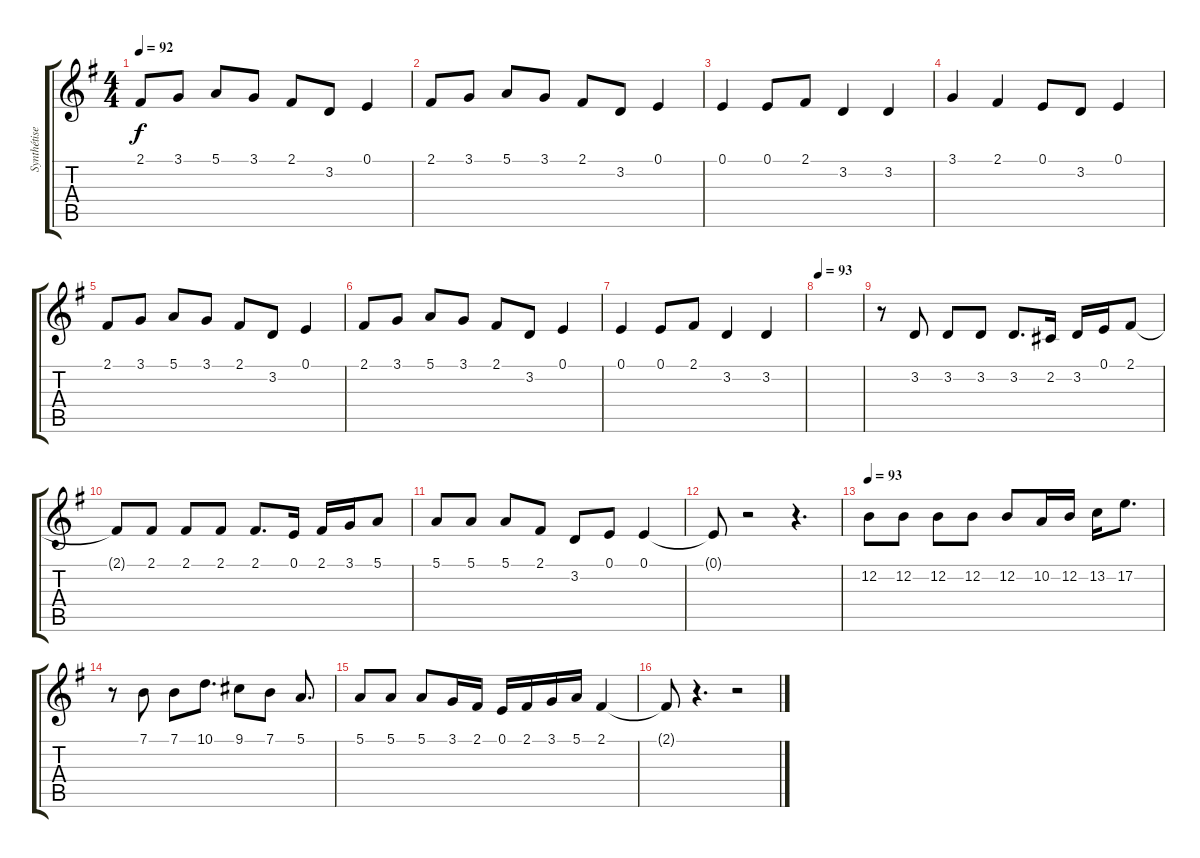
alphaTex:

\track ("Synthétiseur 2" "Synthétise") {instrument electricgrandpiano}
\staff {score tabs}
\tuning (E4 B3 G3 D3 A2 E2) {hide}
\ts (4 4)
\tempo 92
\clef g2
\ks g
2.1.8{dy f} 3.1.8 5.1.8 3.1.8 2.1.8 3.2.8 0.1.4 |
2.1.8 3.1.8 5.1.8 3.1.8 2.1.8 3.2.8 0.1.4 |
0.1.4 0.1.8 2.1.8 3.2.4 3.2.4 |
3.1.4 2.1.4 0.1.8 3.2.8 0.1.4 |
2.1.8 3.1.8 5.1.8 3.1.8 2.1.8 3.2.8 0.1.4 |
2.1.8 3.1.8 5.1.8 3.1.8 2.1.8 3.2.8 0.1.4 |
0.1.4 0.1.8 2.1.8 3.2.4 3.2.4 |
\tempo 93
|
r.8 3.2.8 3.2.8 3.2.8 3.2.8{d} 2.2.16 3.2.16 0.1.16 2.1.8 |
2.1{t}.8 2.1.8 2.1.8 2.1.8 2.1.8{d} 0.1.16 2.1.16 3.1.16 5.1.8 |
5.1.8 5.1.8 5.1.8 2.1.8 3.2.8 0.1.8 0.1.4 |
0.1{t}.8 r.2 r.4{d} |
\tempo 93
12.2.8 12.2.8 12.2.8 12.2.8 12.2.8 10.2.16 12.2.16 13.2.16 17.2.8{d} |
r.8 7.1.8 7.1.8 10.1.8{d} 9.1.8 7.1.8 5.1.8{d} |
5.1.8 5.1.8 5.1.8 3.1.16 2.1.16 0.1.16 2.1.16 3.1.16 5.1.16 2.1.4 |
2.1{t}.8 r.4{d} r.2
